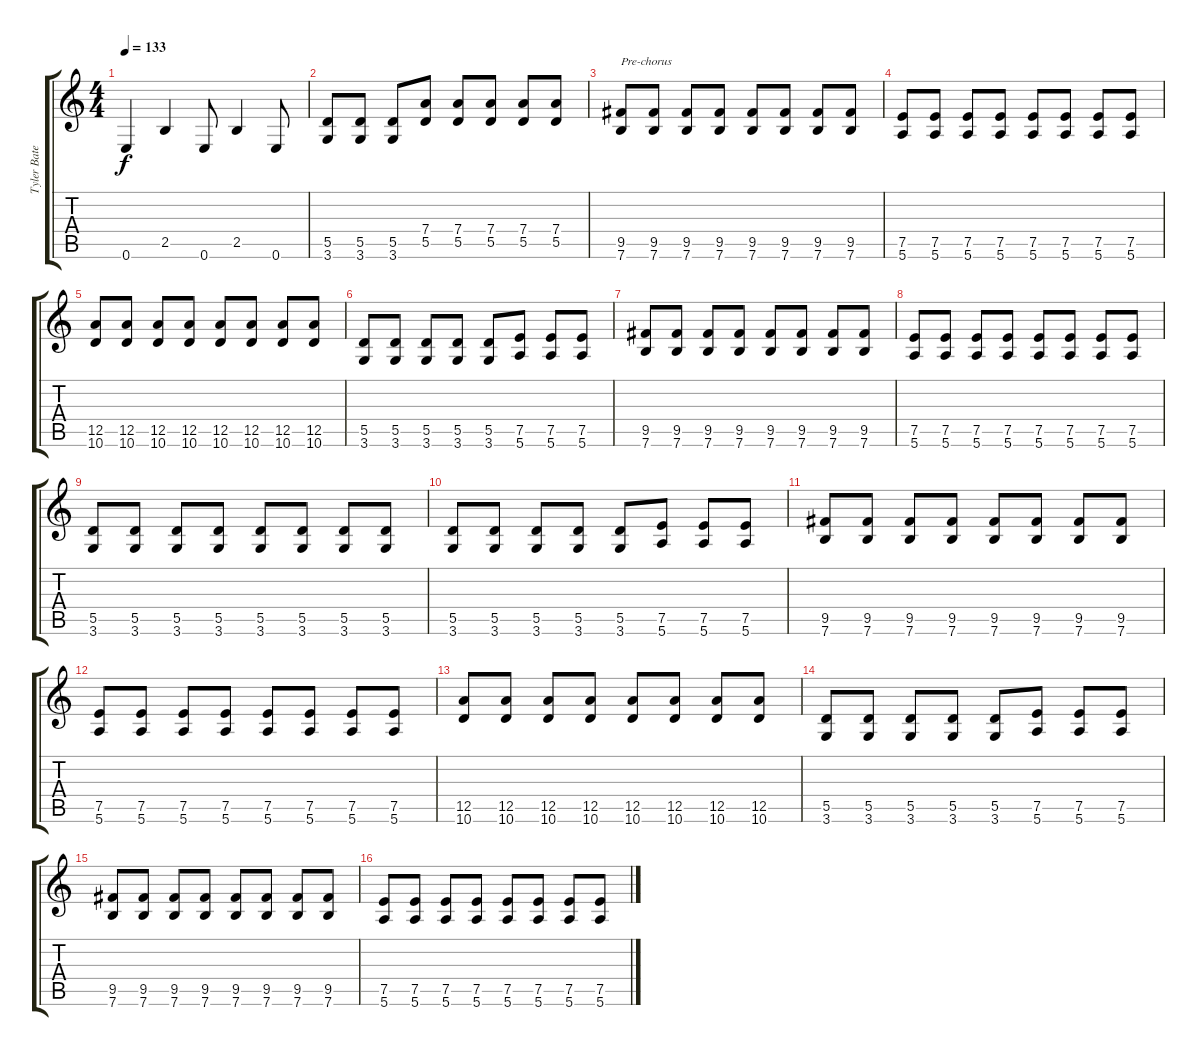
\track ("Tyler Bates" "Tyler Bate") {instrument distortionguitar}
\staff {score tabs}
\tuning (E4 B3 G3 D3 A2 E2) {hide}
\ts (4 4)
\tempo 133
\clef g2
\ks c
0.6.4{dy f} 2.5.4 0.6.8 2.5.4 0.6.8 |
(5.5 3.6).8 (5.5 3.6).8 (5.5 3.6).8 (7.4 5.5).8 (7.4 5.5).8 (7.4 5.5).8 (7.4 5.5).8 (7.4 5.5).8 |
(9.5 7.6).8{txt "Pre-chorus"} (9.5 7.6).8 (9.5 7.6).8 (9.5 7.6).8 (9.5 7.6).8 (9.5 7.6).8 (9.5 7.6).8 (9.5 7.6).8 |
(7.5 5.6).8 (7.5 5.6).8 (7.5 5.6).8 (7.5 5.6).8 (7.5 5.6).8 (7.5 5.6).8 (7.5 5.6).8 (7.5 5.6).8 |
(12.5 10.6).8 (12.5 10.6).8 (12.5 10.6).8 (12.5 10.6).8 (12.5 10.6).8 (12.5 10.6).8 (12.5 10.6).8 (12.5 10.6).8 |
(5.5 3.6).8 (5.5 3.6).8 (5.5 3.6).8 (5.5 3.6).8 (5.5 3.6).8 (7.5 5.6).8 (7.5 5.6).8 (7.5 5.6).8 |
(9.5 7.6).8 (9.5 7.6).8 (9.5 7.6).8 (9.5 7.6).8 (9.5 7.6).8 (9.5 7.6).8 (9.5 7.6).8 (9.5 7.6).8 |
(7.5 5.6).8 (7.5 5.6).8 (7.5 5.6).8 (7.5 5.6).8 (7.5 5.6).8 (7.5 5.6).8 (7.5 5.6).8 (7.5 5.6).8 |
(5.5 3.6).8 (5.5 3.6).8 (5.5 3.6).8 (5.5 3.6).8 (5.5 3.6).8 (5.5 3.6).8 (5.5 3.6).8 (5.5 3.6).8 |
(5.5 3.6).8 (5.5 3.6).8 (5.5 3.6).8 (5.5 3.6).8 (5.5 3.6).8 (7.5 5.6).8 (7.5 5.6).8 (7.5 5.6).8 |
(9.5 7.6).8 (9.5 7.6).8 (9.5 7.6).8 (9.5 7.6).8 (9.5 7.6).8 (9.5 7.6).8 (9.5 7.6).8 (9.5 7.6).8 |
(7.5 5.6).8 (7.5 5.6).8 (7.5 5.6).8 (7.5 5.6).8 (7.5 5.6).8 (7.5 5.6).8 (7.5 5.6).8 (7.5 5.6).8 |
(12.5 10.6).8 (12.5 10.6).8 (12.5 10.6).8 (12.5 10.6).8 (12.5 10.6).8 (12.5 10.6).8 (12.5 10.6).8 (12.5 10.6).8 |
(5.5 3.6).8 (5.5 3.6).8 (5.5 3.6).8 (5.5 3.6).8 (5.5 3.6).8 (7.5 5.6).8 (7.5 5.6).8 (7.5 5.6).8 |
(9.5 7.6).8 (9.5 7.6).8 (9.5 7.6).8 (9.5 7.6).8 (9.5 7.6).8 (9.5 7.6).8 (9.5 7.6).8 (9.5 7.6).8 |
(7.5 5.6).8 (7.5 5.6).8 (7.5 5.6).8 (7.5 5.6).8 (7.5 5.6).8 (7.5 5.6).8 (7.5 5.6).8 (7.5 5.6).8
